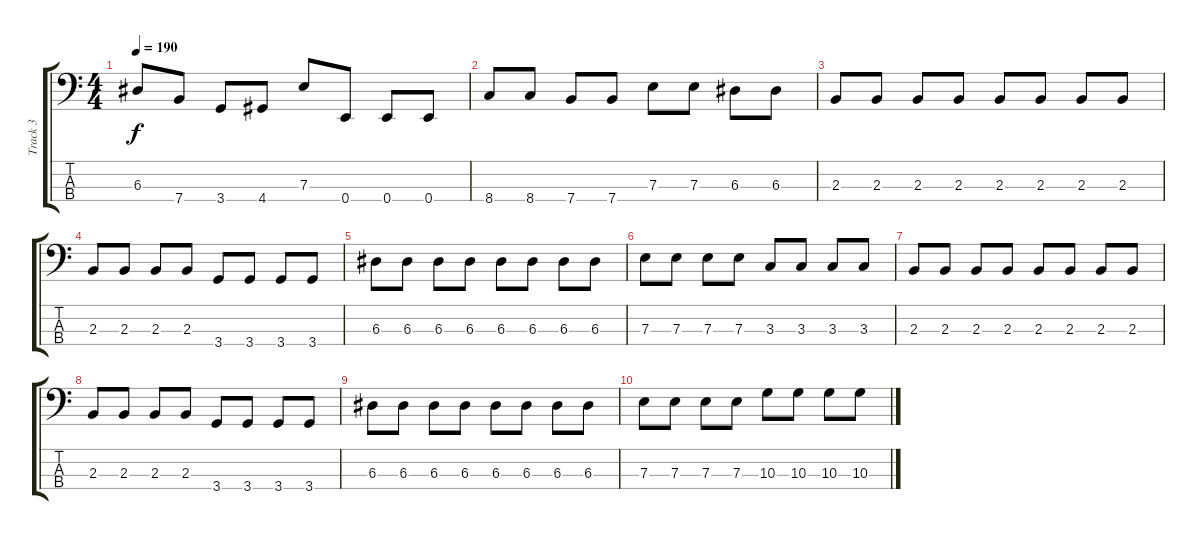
\track ("Track 3" "Track 3") {instrument electricbassfinger}
\staff {score tabs}
\tuning (G2 D2 A1 E1) {hide}
\ts (4 4)
\tempo 190
\clef f4
\ks c
6.3.8{dy f} 7.4.8 3.4.8 4.4.8 7.3.8 0.4.8 0.4.8 0.4.8 |
8.4.8 8.4.8 7.4.8 7.4.8 7.3.8 7.3.8 6.3.8 6.3.8 |
2.3.8 2.3.8 2.3.8 2.3.8 2.3.8 2.3.8 2.3.8 2.3.8 |
2.3.8 2.3.8 2.3.8 2.3.8 3.4.8 3.4.8 3.4.8 3.4.8 |
6.3.8 6.3.8 6.3.8 6.3.8 6.3.8 6.3.8 6.3.8 6.3.8 |
7.3.8 7.3.8 7.3.8 7.3.8 3.3.8 3.3.8 3.3.8 3.3.8 |
2.3.8 2.3.8 2.3.8 2.3.8 2.3.8 2.3.8 2.3.8 2.3.8 |
2.3.8 2.3.8 2.3.8 2.3.8 3.4.8 3.4.8 3.4.8 3.4.8 |
6.3.8 6.3.8 6.3.8 6.3.8 6.3.8 6.3.8 6.3.8 6.3.8 |
7.3.8 7.3.8 7.3.8 7.3.8 10.3.8 10.3.8 10.3.8 10.3.8
